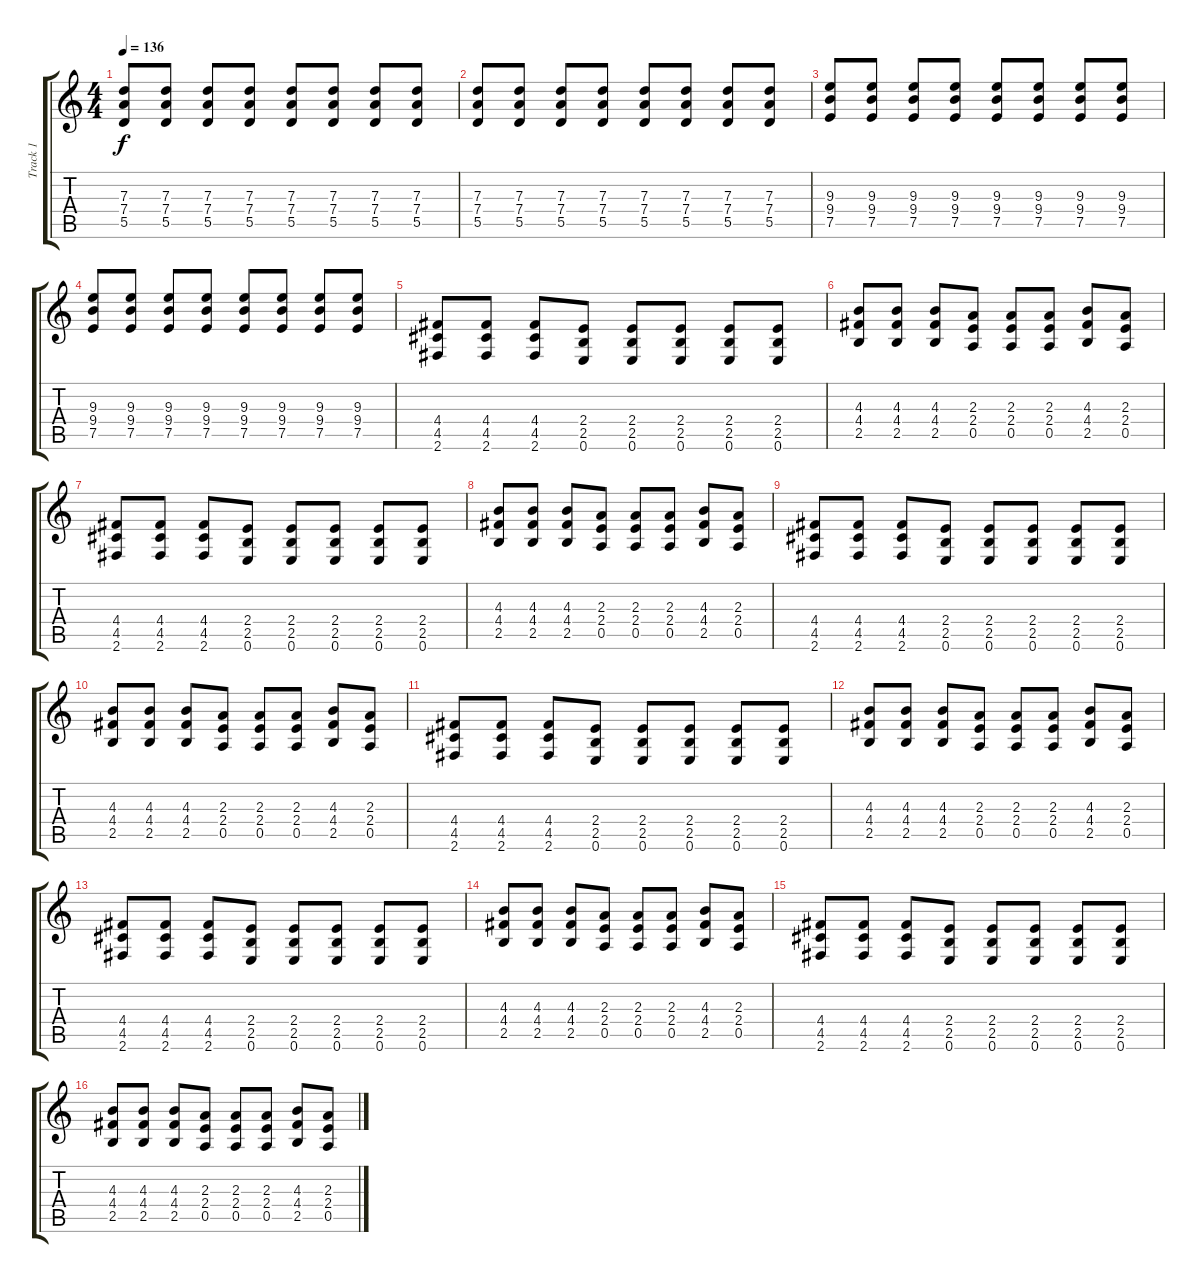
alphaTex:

\track ("Track 1" "Track 1") {instrument distortionguitar}
\staff {score tabs}
\tuning (E4 B3 G3 D3 A2 E2) {hide}
\ts (4 4)
\tempo 136
\clef g2
\ks c
(7.3 7.4 5.5).8{dy f} (7.3 7.4 5.5).8 (7.3 7.4 5.5).8 (7.3 7.4 5.5).8 (7.3 7.4 5.5).8 (7.3 7.4 5.5).8 (7.3 7.4 5.5).8 (7.3 7.4 5.5).8 |
(7.3 7.4 5.5).8 (7.3 7.4 5.5).8 (7.3 7.4 5.5).8 (7.3 7.4 5.5).8 (7.3 7.4 5.5).8 (7.3 7.4 5.5).8 (7.3 7.4 5.5).8 (7.3 7.4 5.5).8 |
(9.3 9.4 7.5).8 (9.3 9.4 7.5).8 (9.3 9.4 7.5).8 (9.3 9.4 7.5).8 (9.3 9.4 7.5).8 (9.3 9.4 7.5).8 (9.3 9.4 7.5).8 (9.3 9.4 7.5).8 |
(9.3 9.4 7.5).8 (9.3 9.4 7.5).8 (9.3 9.4 7.5).8 (9.3 9.4 7.5).8 (9.3 9.4 7.5).8 (9.3 9.4 7.5).8 (9.3 9.4 7.5).8 (9.3 9.4 7.5).8 |
(4.4 4.5 2.6).8 (4.4 4.5 2.6).8 (4.4 4.5 2.6).8 (2.4 2.5 0.6).8 (2.4 2.5 0.6).8 (2.4 2.5 0.6).8 (2.4 2.5 0.6).8 (2.4 2.5 0.6).8 |
(4.3 4.4 2.5).8 (4.3 4.4 2.5).8 (4.3 4.4 2.5).8 (2.3 2.4 0.5).8 (2.3 2.4 0.5).8 (2.3 2.4 0.5).8 (4.3 4.4 2.5).8 (2.3 2.4 0.5).8 |
(4.4 4.5 2.6).8 (4.4 4.5 2.6).8 (4.4 4.5 2.6).8 (2.4 2.5 0.6).8 (2.4 2.5 0.6).8 (2.4 2.5 0.6).8 (2.4 2.5 0.6).8 (2.4 2.5 0.6).8 |
(4.3 4.4 2.5).8 (4.3 4.4 2.5).8 (4.3 4.4 2.5).8 (2.3 2.4 0.5).8 (2.3 2.4 0.5).8 (2.3 2.4 0.5).8 (4.3 4.4 2.5).8 (2.3 2.4 0.5).8 |
(4.4 4.5 2.6).8 (4.4 4.5 2.6).8 (4.4 4.5 2.6).8 (2.4 2.5 0.6).8 (2.4 2.5 0.6).8 (2.4 2.5 0.6).8 (2.4 2.5 0.6).8 (2.4 2.5 0.6).8 |
(4.3 4.4 2.5).8 (4.3 4.4 2.5).8 (4.3 4.4 2.5).8 (2.3 2.4 0.5).8 (2.3 2.4 0.5).8 (2.3 2.4 0.5).8 (4.3 4.4 2.5).8 (2.3 2.4 0.5).8 |
(4.4 4.5 2.6).8 (4.4 4.5 2.6).8 (4.4 4.5 2.6).8 (2.4 2.5 0.6).8 (2.4 2.5 0.6).8 (2.4 2.5 0.6).8 (2.4 2.5 0.6).8 (2.4 2.5 0.6).8 |
(4.3 4.4 2.5).8 (4.3 4.4 2.5).8 (4.3 4.4 2.5).8 (2.3 2.4 0.5).8 (2.3 2.4 0.5).8 (2.3 2.4 0.5).8 (4.3 4.4 2.5).8 (2.3 2.4 0.5).8 |
(4.4 4.5 2.6).8 (4.4 4.5 2.6).8 (4.4 4.5 2.6).8 (2.4 2.5 0.6).8 (2.4 2.5 0.6).8 (2.4 2.5 0.6).8 (2.4 2.5 0.6).8 (2.4 2.5 0.6).8 |
(4.3 4.4 2.5).8 (4.3 4.4 2.5).8 (4.3 4.4 2.5).8 (2.3 2.4 0.5).8 (2.3 2.4 0.5).8 (2.3 2.4 0.5).8 (4.3 4.4 2.5).8 (2.3 2.4 0.5).8 |
(4.4 4.5 2.6).8 (4.4 4.5 2.6).8 (4.4 4.5 2.6).8 (2.4 2.5 0.6).8 (2.4 2.5 0.6).8 (2.4 2.5 0.6).8 (2.4 2.5 0.6).8 (2.4 2.5 0.6).8 |
(4.3 4.4 2.5).8 (4.3 4.4 2.5).8 (4.3 4.4 2.5).8 (2.3 2.4 0.5).8 (2.3 2.4 0.5).8 (2.3 2.4 0.5).8 (4.3 4.4 2.5).8 (2.3 2.4 0.5).8
